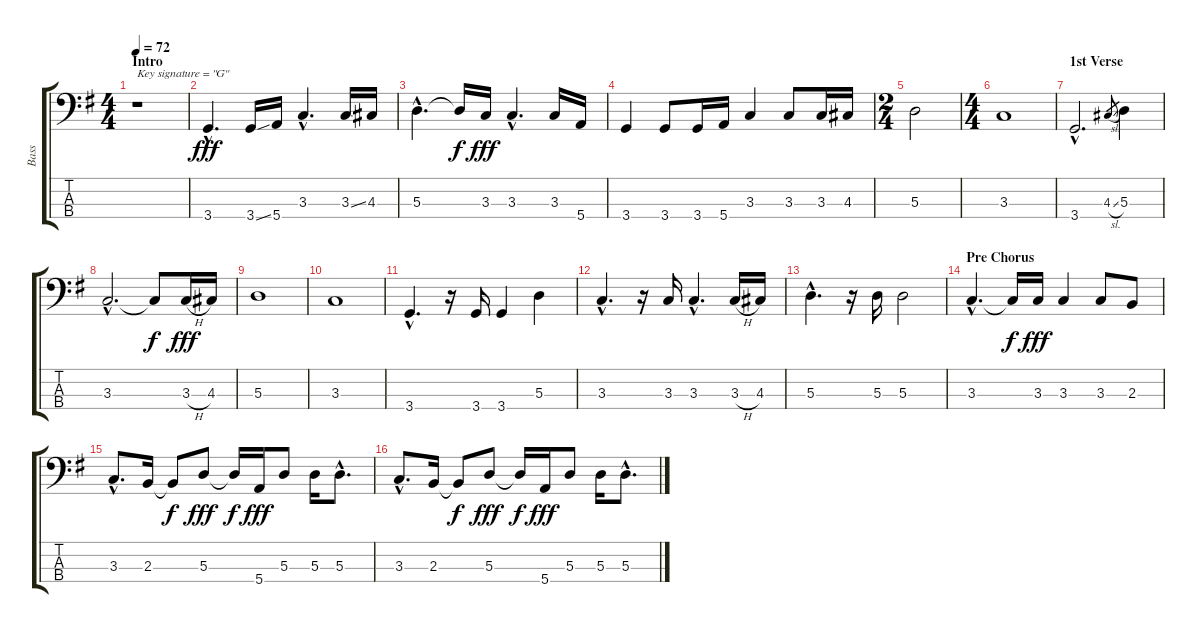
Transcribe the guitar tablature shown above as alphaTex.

\track ("Bass" "Bass") {instrument electricbasspick}
\staff {score tabs}
\tuning (G2 D2 A1 E1) {hide}
\ts (4 4)
\section ("" "Intro")
\tempo 72
\clef f4
\ks g
r.1{txt "Key signature = \"G\"" dy fff instrument electricbasspick} |
3.4{hac}.4{d} 3.4{ss}.16 5.4.16 3.3{hac}.4{d} 3.3{ss}.16 4.3.16 |
5.3{hac}.4{d} 5.3{t}.16{dy f} 3.3.16{dy fff} 3.3{hac}.4{d} 3.3.16 5.4.16 |
3.4.4 3.4.8 3.4.16 5.4.16 3.3.4 3.3.8 3.3.16 4.3.16 |
\ts (2 4)
5.3.2 |
\ts (4 4)
3.3.1 |
\section ("" "1st Verse")
3.4{hac}.2{d} 4.3{sl}.8{gr} 5.3.4 |
3.3{hac}.2{d} 3.3{t}.8{dy f} 3.3{h}.16{dy fff} 4.3.16 |
5.3.1 |
3.3.1 |
3.4{hac}.4{d} r.16 3.4.16 3.4.4 5.3.4 |
3.3{hac}.4{d} r.16 3.3.16 3.3{hac}.4{d} 3.3{h}.16 4.3.16 |
5.3{hac}.4{d} r.16 5.3.16 5.3.2 |
\section ("" "Pre Chorus")
3.3{hac}.4{d} 3.3{t}.16{dy f} 3.3.16{dy fff} 3.3.4 3.3.8 2.3.8 |
3.3{hac}.8{d} 2.3.16 2.3{t}.8{dy f} 5.3.8{dy fff} 5.3{t}.16{dy f} 5.4.16{dy fff} 5.3.8 5.3.16 5.3{hac}.8{d} |
3.3{hac}.8{d} 2.3.16 2.3{t}.8{dy f} 5.3.8{dy fff} 5.3{t}.16{dy f} 5.4.16{dy fff} 5.3.8 5.3.16 5.3{hac}.8{d}
